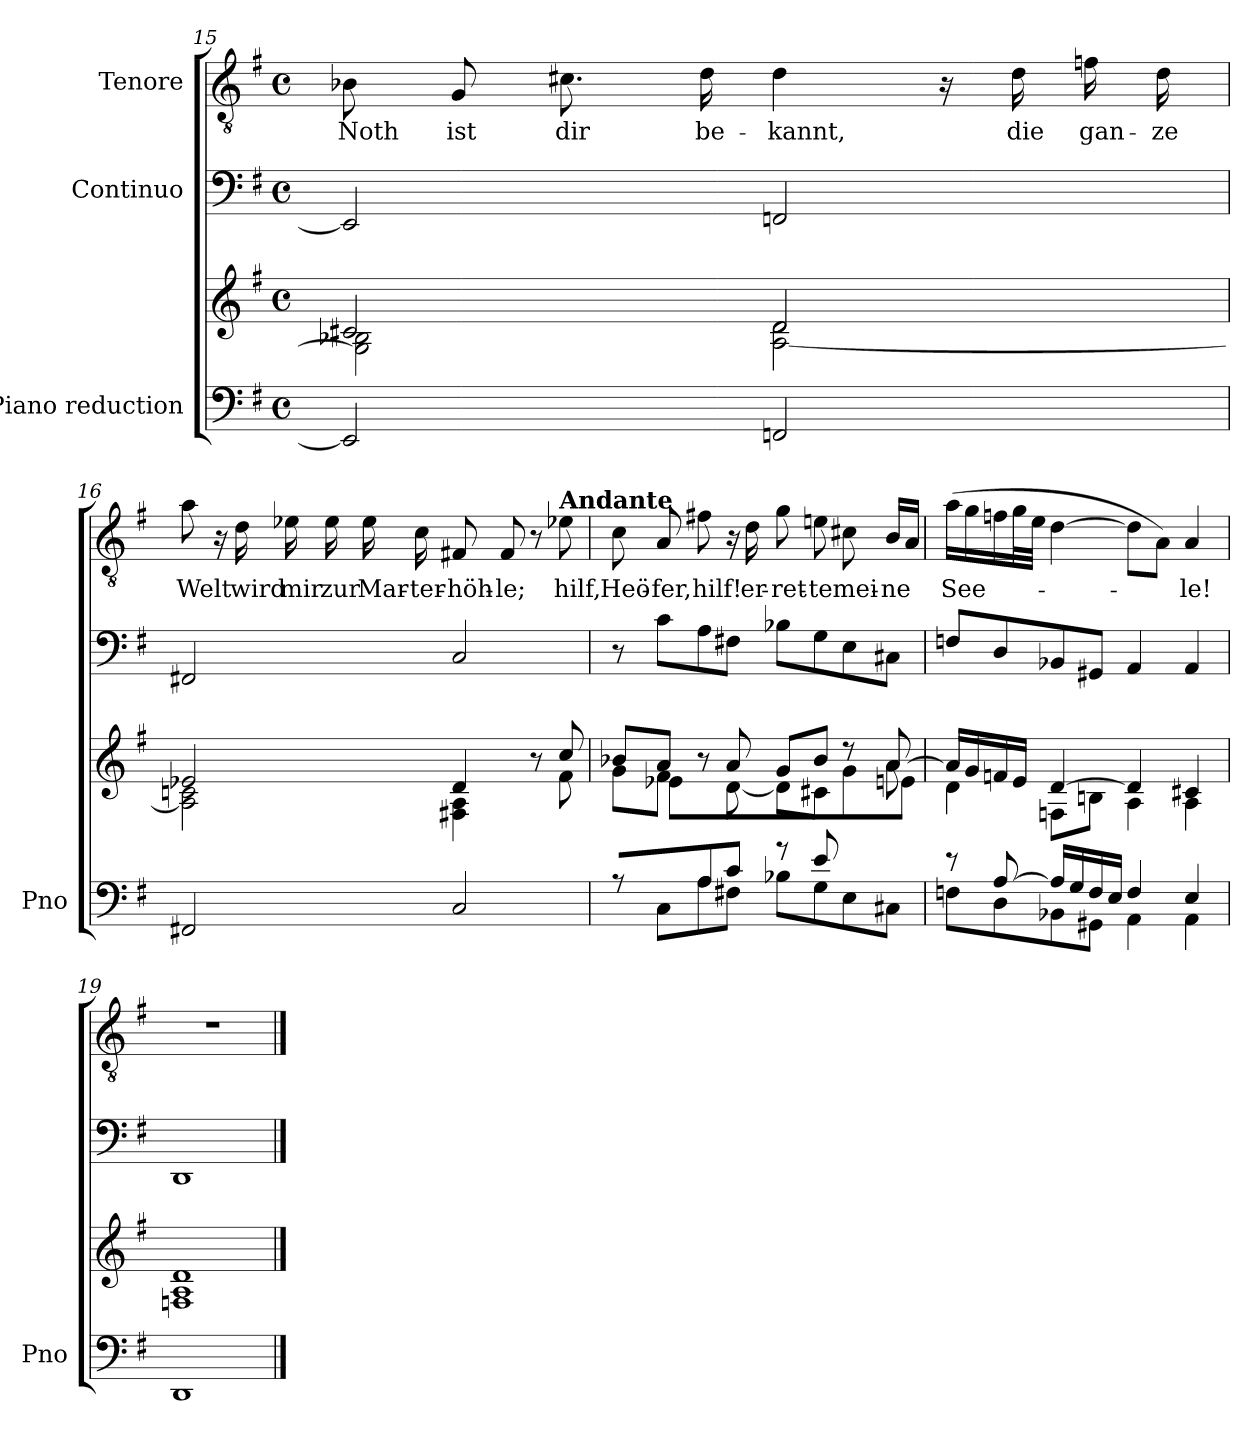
**kern	**kern	**kern	**kern	**text
*part3	*part3	*part2	*part1	*part1
*staff4	*staff3	*staff2	*staff1	*staff1
*I"Piano reduction	*	*I"Continuo	*I"Tenore	*
*I'Pno	*	*	*	*
*clefF4	*clefG2	*clefF4	*clefGv2	*
*k[f#]	*k[f#]	*k[f#]	*k[f#]	*
*M4/4	*M4/4	*M4/4	*M4/4	*
*met(c)	*met(c)	*met(c)	*met(c)	*
=15	=15	=15	=15	=15
*	*^	*	*	*
!	!	!	!	!	!LO:LY:b
2EE/]	2c#X/	2G\] 2B-X\	2EE/]	8B-X\	Noth
!	!	!	!	!	!LO:LY:b
.	.	.	.	8G/	ist
!	!	!	!	!	!LO:LY:b
.	.	.	.	8.c#X\	dir
!	!	!	!	!	!LO:LY:b
.	.	.	.	16d\	be-
!	!	!	!	!	!LO:LY:b
2FFn/	2d/	[2A\ 2d\	2FFn/	4d\	-kannt,
.	.	.	.	16r	.
!	!	!	!	!	!LO:LY:b
.	.	.	.	16d\	die
!	!	!	!	!	!LO:LY:b
.	.	.	.	16fn\	gan-
!	!	!	!	!	!LO:LY:b
.	.	.	.	16d\	-ze
!!LO:LB:g=z
=16	=16	=16	=16	=16	=16
!	!	!	!	!	!LO:LY:b
2FF#X/	2e-X/	2A\] 2cn\	2FF#X/	8a\	Welt
.	.	.	.	16r	.
!	!	!	!	!	!LO:LY:b
.	.	.	.	16d\	wird
!	!	!	!	!	!LO:LY:b
.	.	.	.	16e-X\	mir
!	!	!	!	!	!LO:LY:b
.	.	.	.	16e-\	zur
!	!	!	!	!	!LO:LY:b
.	.	.	.	16e-\	Mar-
!	!	!	!	!	!LO:LY:b
.	.	.	.	16c\	-ter-
!	!	!	!	!	!LO:LY:b
2C/	4d/	4F#X\ 4A\	2C/	8F#X/	-höh-
!	!	!	!	!	!LO:LY:b
.	.	.	.	8F#/	-le;
.	8r	8ryy	.	8r	.
!	!	!	!	!LO:TX:a:B:t=Andante	!
!	!	!	!	!	!LO:LY:b
.	8cc/	8f#\	.	8e-X\	hilf,
=17	=17	=17	=17	=17	=17
*^	*	*^	*	*	*
!	!	!	!	!	!	!	!LO:LY:b
8r	8ryy	8b-X/L	8g\L	8ryy	8r	8c\	Heö-
!	!	!	!	!	!	!	!LO:LY:b
8ryy	8C\L	8a/J	8f#\J	8e-X\L	8c\L	8A/	-fer,
!	!	!	!	!	!	!	!LO:LY:b
8A/	8A\	8r	8ryy	2ryy	8A\	8f#X\	hilf!
8c/J	8F#X\J	8a/	[8d\	.	8F#X\J	16r	.
!	!	!	!	!	!	!	!LO:LY:b
.	.	.	.	.	.	16d\	er-
!	!	!	!	!	!	!	!LO:LY:b
8r	8B-X\L	8g/L	8d\L]	.	8B-X\L	8g\	-ret-
!	!	!	!	!	!	!	!LO:LY:b
8e/L	8G\	8b-/J	8c#X\J	.	8G\	8en\	-te
!	!	!	!	!	!	!	!LO:LY:b
4ryy	8E\	8r	8ryy	8g\	8E\	8c#X\	mei-
!	!	!	!	!	!	!	!LO:LY:b
.	8C#X\J	[8a/	8a\	8en\J	8C#X\J	16B/LL	-ne
.	.	.	.	.	.	16A/JJ	.
*	*	*	*v	*v	*	*	*
=18	=18	=18	=18	=18	=18	=18
!	!	!	!	!	!	!LO:LY:b
8r	8Fn\L	16a/LL]	4d\	8Fn/L	(16a\LL	See-
.	.	16g/	.	.	16g\	.
[8A/	8D\	16fn/	.	8D/	16fn\	.
.	.	16e/JJ	.	.	32g\L	.
.	.	.	.	.	32e\JJJ	.
16A/LL]	8BB-X\	[4d/	8Fn\L	8BB-X/	[4d\	.
16G/	.	.	.	.	.	.
16F/	8GG#X\J	.	8Bn\J	8GG#X/J	.	.
16E/JJ	.	.	.	.	.	.
4F/	4AA\	4d/]	4A\	4AA/	8d\L]	.
.	.	.	.	.	8A\J)	.
!	!	!	!	!	!	!LO:LY:b
4E/	4AA\	4c#X/	4A\	4AA/	4A/	-le!
*v	*v	*	*	*	*	*
*	*v	*v	*	*	*
=19	=19	=19	=19	=19
1DD	1Fn 1A 1d	1DD	1r	.
==	==	==	==	==
*-	*-	*-	*-	*-
